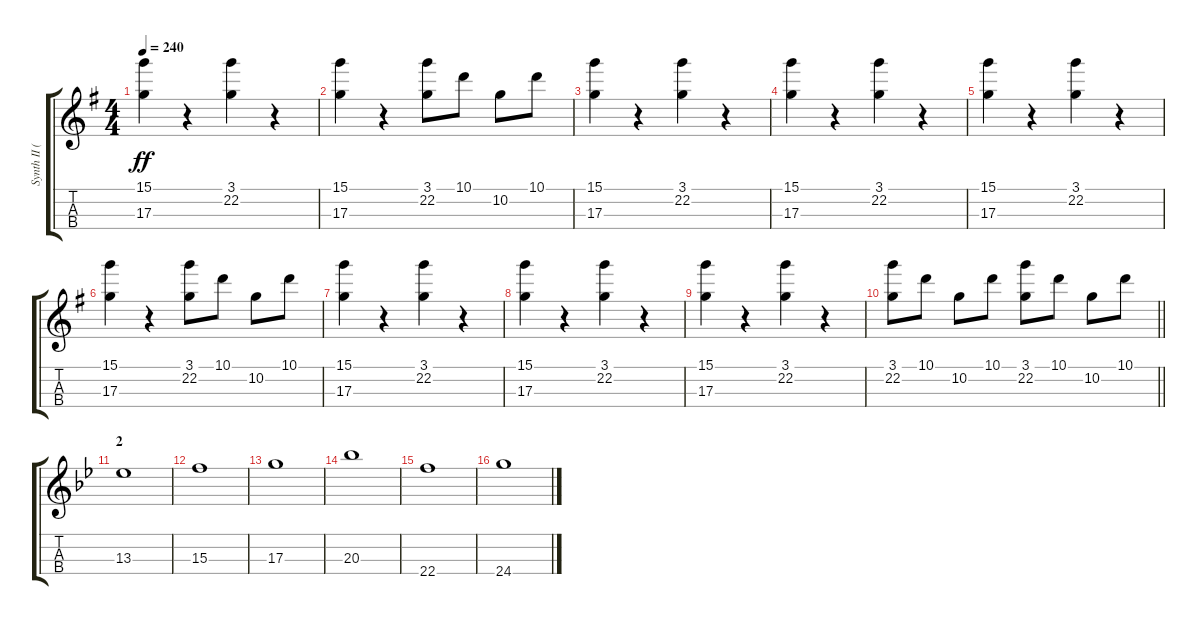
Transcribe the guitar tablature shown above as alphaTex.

\track ("Synth II (Strings)" "Synth II (") {instrument violin}
\staff {score tabs}
\tuning (E5 A4 D4 G3) {hide}
\ts (4 4)
\tempo 240
\clef g2
\ks g
(15.1 17.3).4{dy ff} r.4 (3.1 22.2).4 r.4 |
(15.1 17.3).4 r.4 (3.1 22.2).8 10.1.8 10.2.8 10.1.8 |
(15.1 17.3).4 r.4 (3.1 22.2).4 r.4 |
(15.1 17.3).4 r.4 (3.1 22.2).4 r.4 |
(15.1 17.3).4 r.4 (3.1 22.2).4 r.4 |
(15.1 17.3).4 r.4 (3.1 22.2).8 10.1.8 10.2.8 10.1.8 |
(15.1 17.3).4 r.4 (3.1 22.2).4 r.4 |
(15.1 17.3).4 r.4 (3.1 22.2).4 r.4 |
(15.1 17.3).4 r.4 (3.1 22.2).4 r.4 |
\barLineRight lightlight
(3.1 22.2).8 10.1.8 10.2.8 10.1.8 (3.1 22.2).8 10.1.8 10.2.8 10.1.8 |
\section ("" "2")
\ks bb
13.3.1 |
15.3.1 |
17.3.1 |
20.3.1 |
22.4.1 |
24.4.1
